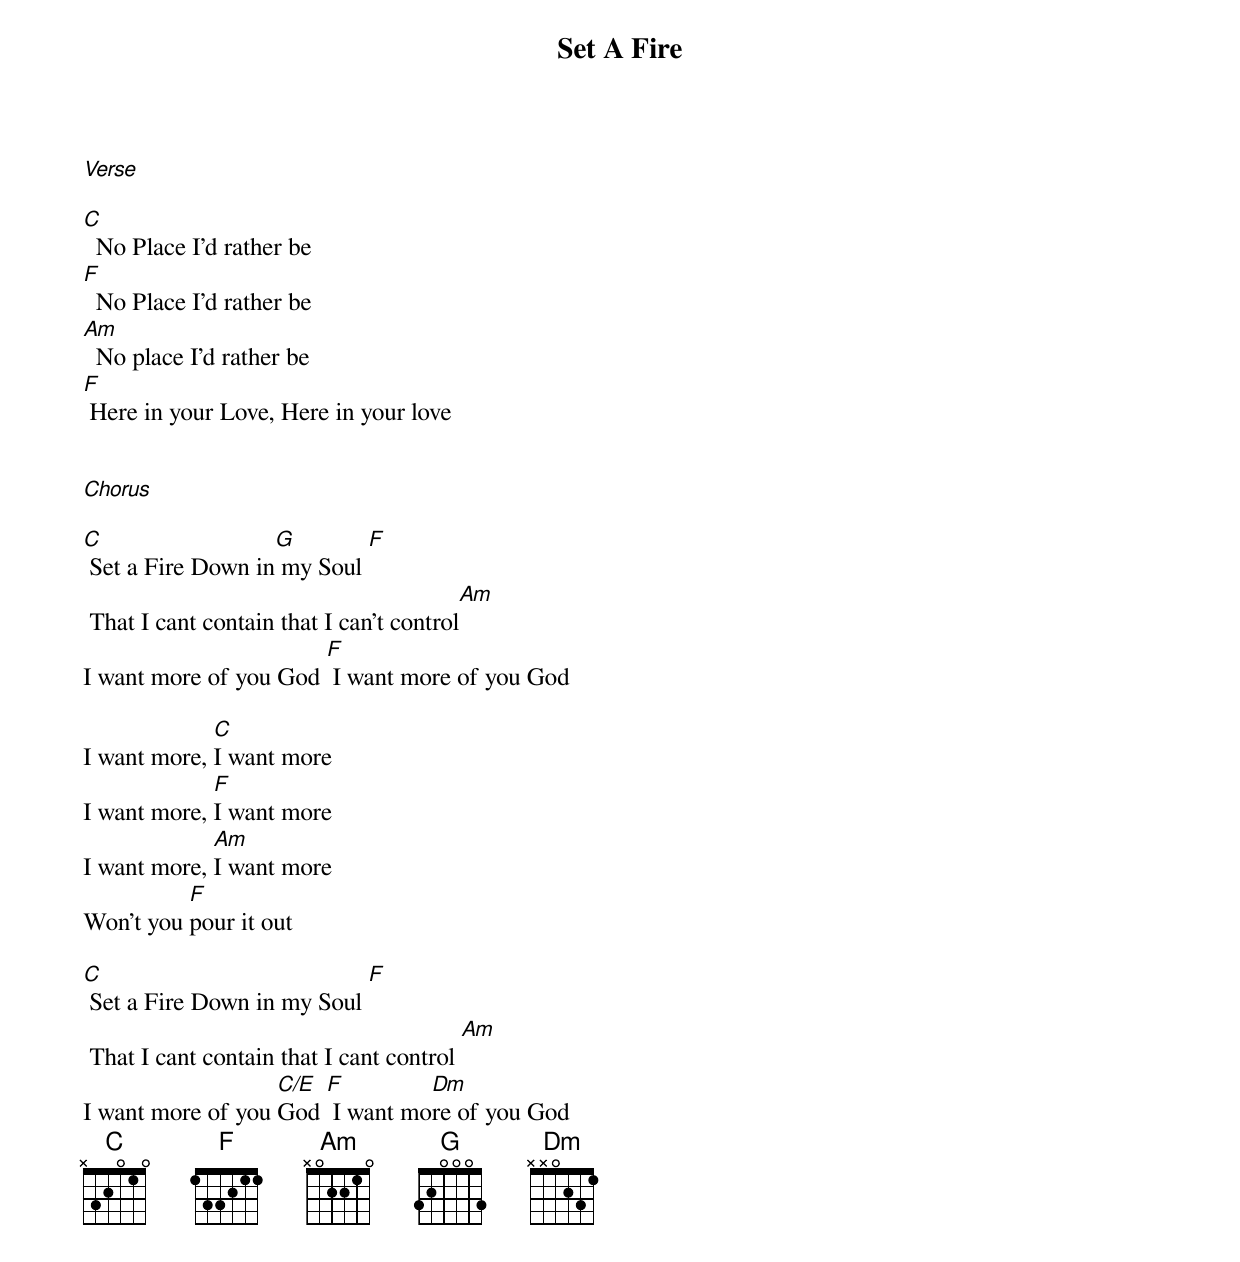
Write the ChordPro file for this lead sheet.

{title: Set A Fire}


[Verse]

[C]  No Place I'd rather be
[F]  No Place I'd rather be
[Am]  No place I'd rather be
[F] Here in your Love, Here in your love


[Chorus]

[C] Set a Fire Down in[G] my Soul [F]
 That I cant contain that I can't control[Am]
I want more of you God [F] I want more of you God

I want more, [C]I want more
I want more, [F]I want more
I want more, [Am]I want more
Won't you [F]pour it out

[C] Set a Fire Down in my Soul [F]
 That I cant contain that I cant control [Am]
I want more of you [C/E]God [F] I want mo[Dm]re of you God
